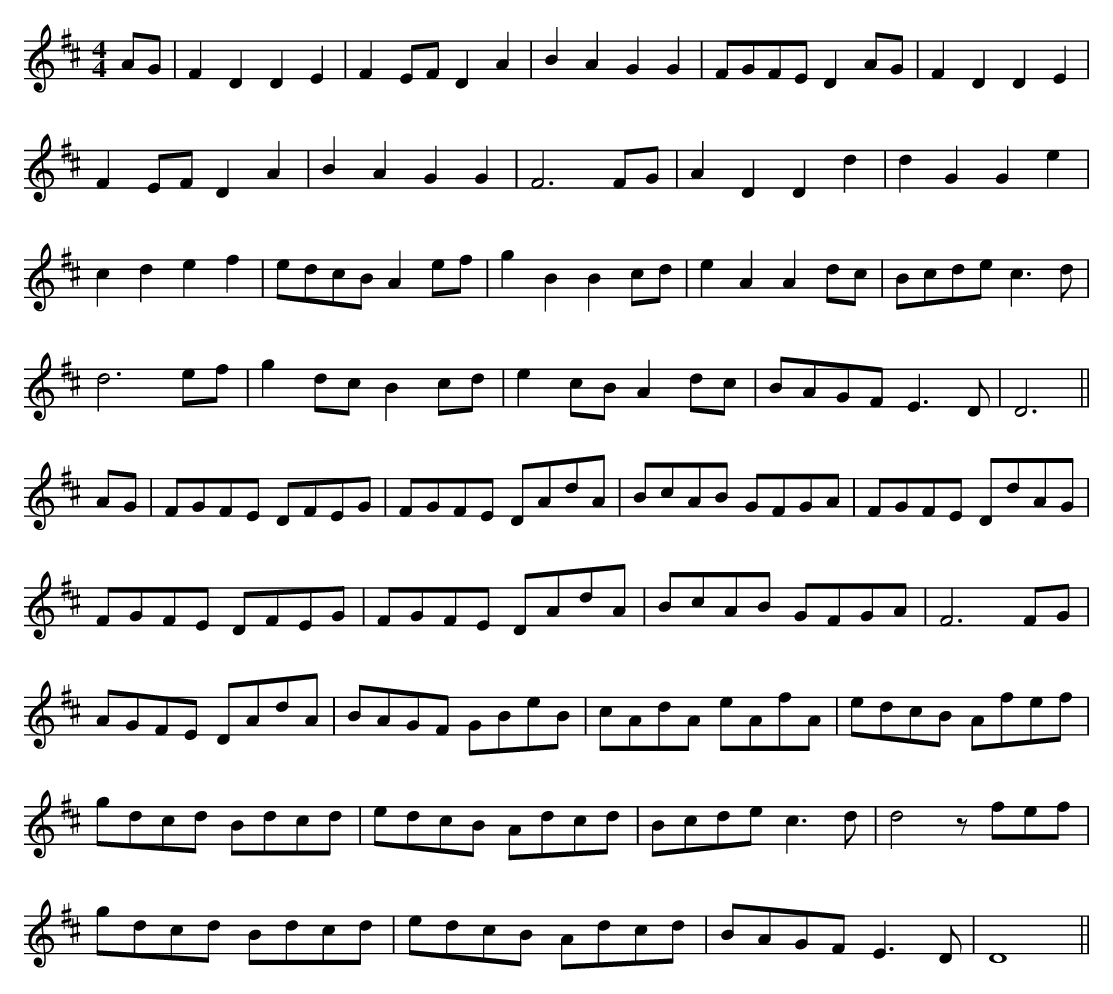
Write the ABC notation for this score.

X:1
M:4/4
K:D
AG|F2D2 D2E2|F2EF D2A2|B2A2 G2G2|FGFE D2AG|F2D2 D2E2|
F2EF D2A2|B2A2 G2G2|F6 FG|A2D2 D2d2|d2G2 G2e2|
c2d2 e2f2|edcB A2ef|g2B2 B2cd|e2A2 A2dc|Bcde c3d|
d6 ef|g2dc B2cd|e2cB A2dc|BAGF E3D|D6||
AG|FGFE DFEG|FGFE DAdA|BcAB GFGA|FGFE DdAG|
FGFE DFEG|FGFE DAdA|BcAB GFGA|F6 FG|
AGFE DAdA|BAGF GBeB|cAdA eAfA|edcB Afef|
gdcd Bdcd|edcB Adcd|Bcde c3d|d4 zfef|
gdcd Bdcd|edcB Adcd|BAGF E3D|D8||
